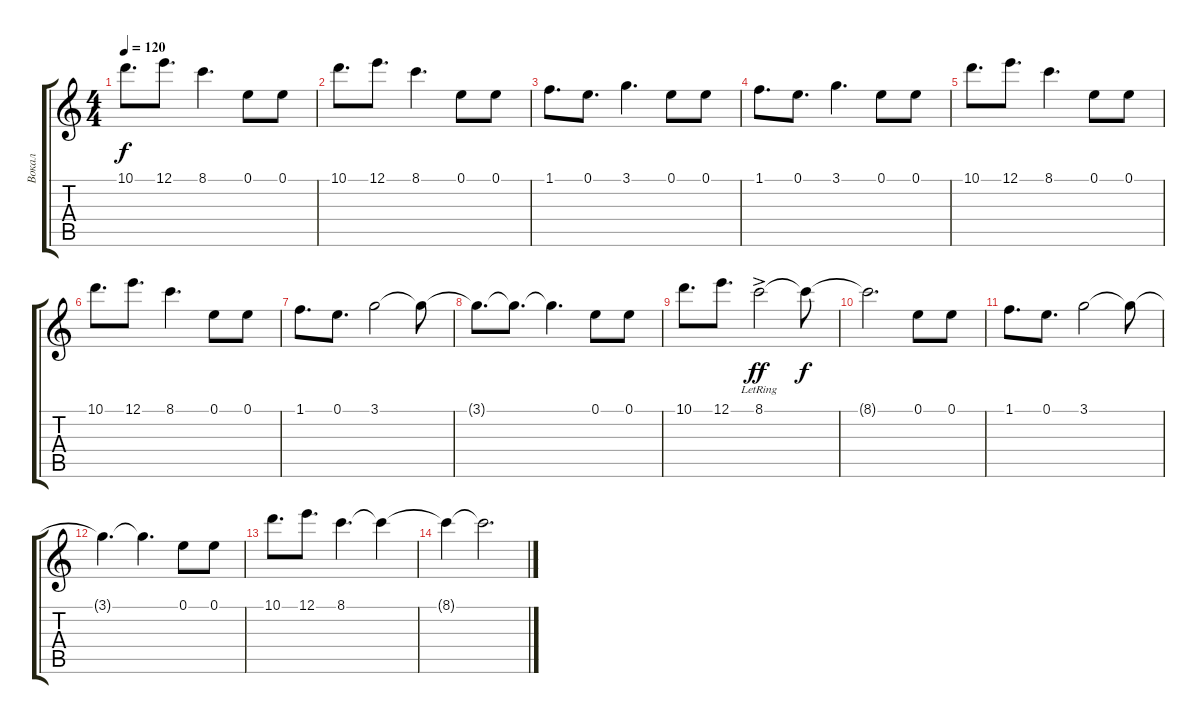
\track ("Вокал" "Вокал") {instrument acousticguitarsteel}
\staff {score tabs}
\tuning (E4 B3 G3 D3 A2 E2) {hide}
\ts (4 4)
\tempo 120
\clef g2
\ks c
10.1.8{d dy f} 12.1.8{d} 8.1.4{d} 0.1.8 0.1.8 |
10.1.8{d} 12.1.8{d} 8.1.4{d} 0.1.8 0.1.8 |
1.1.8{d} 0.1.8{d} 3.1.4{d} 0.1.8 0.1.8 |
1.1.8{d} 0.1.8{d} 3.1.4{d} 0.1.8 0.1.8 |
10.1.8{d} 12.1.8{d} 8.1.4{d} 0.1.8 0.1.8 |
10.1.8{d} 12.1.8{d} 8.1.4{d} 0.1.8 0.1.8 |
1.1.8{d} 0.1.8{d} 3.1.2 3.1{t}.8 |
3.1{t}.8{d} 3.1{t}.8{d} 3.1{t}.4{d} 0.1.8 0.1.8 |
10.1.8{d} 12.1.8{d} 8.1{ac lr}.2{dy ff} 8.1{t}.8{dy f} |
8.1{t}.2{d} 0.1.8 0.1.8 |
1.1.8{d} 0.1.8{d} 3.1.2 3.1{t}.8 |
3.1{t}.4{d} 3.1{t}.4{d} 0.1.8 0.1.8 |
10.1.8{d} 12.1.8{d} 8.1.4{d} 8.1{t}.4 |
8.1{t}.4 8.1{t}.2{d}
